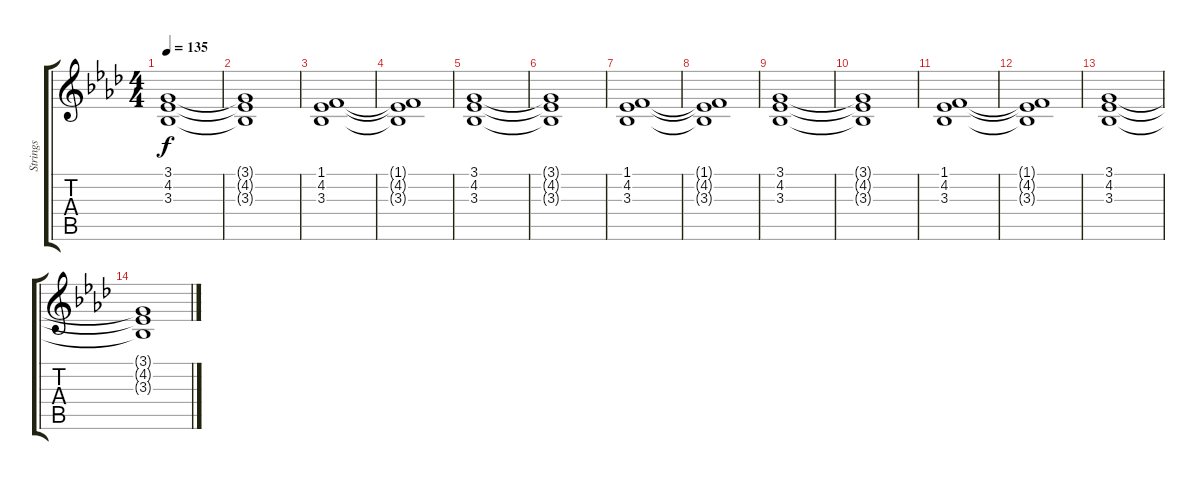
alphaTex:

\track ("Strings" "Strings") {instrument stringensemble1}
\staff {score tabs}
\tuning (E4 B3 G3 D3 A2 E2) {hide}
\ts (4 4)
\tempo 135
\clef g2
\ks ab
(3.1 4.2 3.3).1{dy f} |
(3.1{t} 4.2{t} 3.3{t}).1 |
(1.1 4.2 3.3).1 |
(1.1{t} 4.2{t} 3.3{t}).1 |
(3.1 4.2 3.3).1 |
(3.1{t} 4.2{t} 3.3{t}).1 |
(1.1 4.2 3.3).1 |
(1.1{t} 4.2{t} 3.3{t}).1 |
(3.1 4.2 3.3).1 |
(3.1{t} 4.2{t} 3.3{t}).1 |
(1.1 4.2 3.3).1 |
(1.1{t} 4.2{t} 3.3{t}).1 |
(3.1 4.2 3.3).1 |
(3.1{t} 4.2{t} 3.3{t}).1
